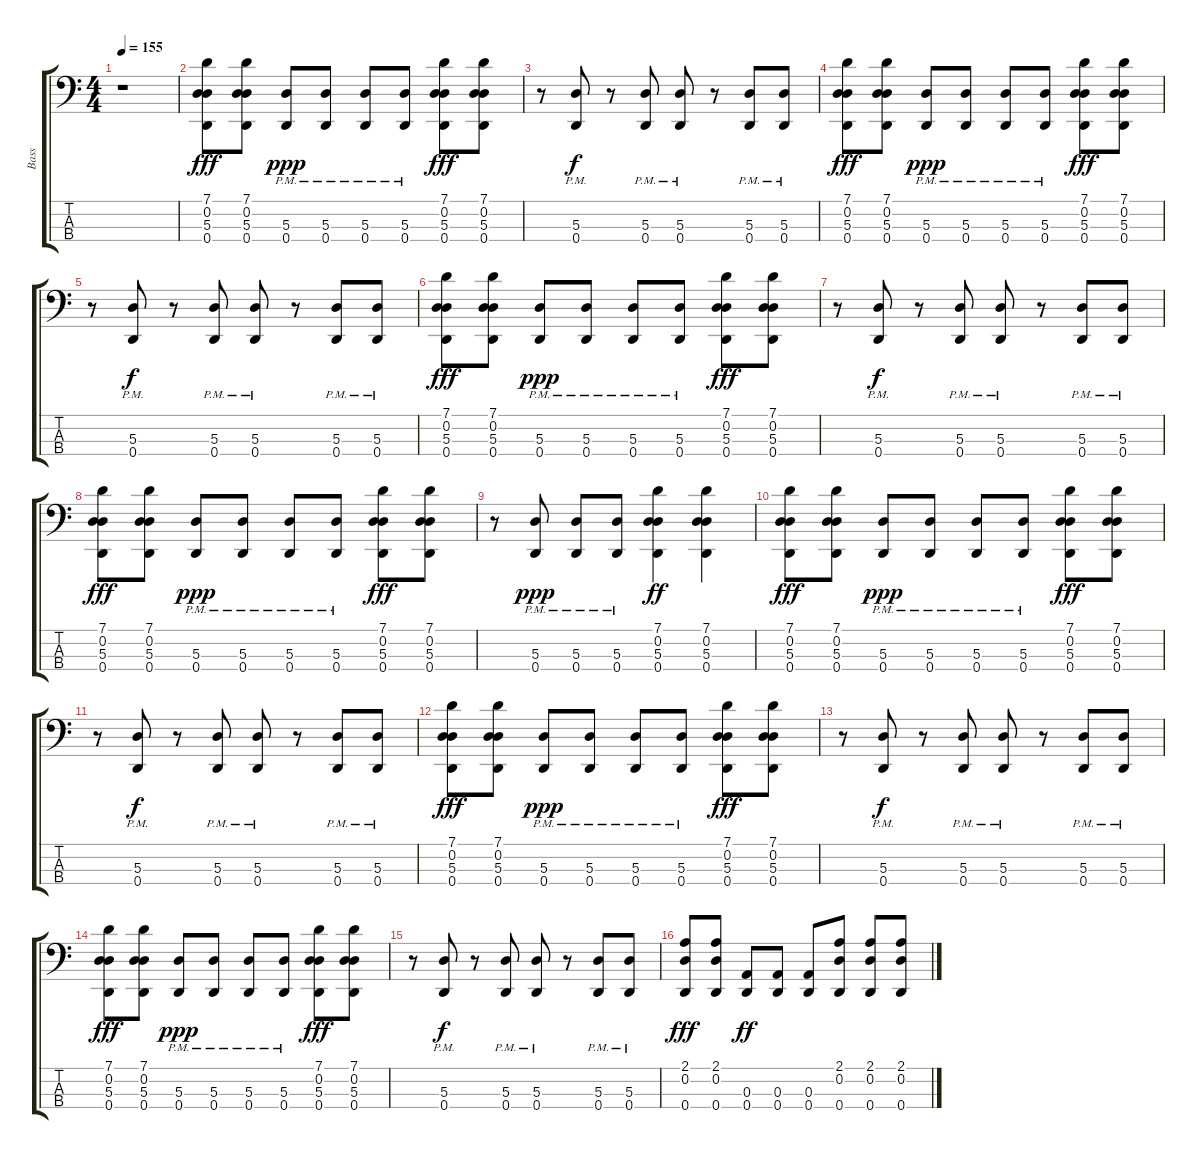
\track ("Bass                " "Bass      ") {instrument electricbasspick}
\staff {score tabs}
\tuning (G2 D2 A1 D1) {hide}
\ts (4 4)
\tempo 155
\clef f4
\ks c
r.1{dy fff instrument electricbasspick} |
(7.1 0.2 5.3 0.4).8 (7.1 0.2 5.3 0.4).8 (5.3{pm} 0.4{pm}).8{dy ppp} (5.3{pm} 0.4{pm}).8 (5.3{pm} 0.4{pm}).8 (5.3{pm} 0.4{pm}).8 (7.1 0.2 5.3 0.4).8{dy fff} (7.1 0.2 5.3 0.4).8 |
r.8 (5.3{pm} 0.4{pm}).8{dy f} r.8 (5.3{pm} 0.4{pm}).8 (5.3{pm} 0.4{pm}).8 r.8 (5.3{pm} 0.4{pm}).8 (5.3{pm} 0.4{pm}).8 |
(7.1 0.2 5.3 0.4).8{dy fff} (7.1 0.2 5.3 0.4).8 (5.3{pm} 0.4{pm}).8{dy ppp} (5.3{pm} 0.4{pm}).8 (5.3{pm} 0.4{pm}).8 (5.3{pm} 0.4{pm}).8 (7.1 0.2 5.3 0.4).8{dy fff} (7.1 0.2 5.3 0.4).8 |
r.8 (5.3{pm} 0.4{pm}).8{dy f} r.8 (5.3{pm} 0.4{pm}).8 (5.3{pm} 0.4{pm}).8 r.8 (5.3{pm} 0.4{pm}).8 (5.3{pm} 0.4{pm}).8 |
(7.1 0.2 5.3 0.4).8{dy fff} (7.1 0.2 5.3 0.4).8 (5.3{pm} 0.4{pm}).8{dy ppp} (5.3{pm} 0.4{pm}).8 (5.3{pm} 0.4{pm}).8 (5.3{pm} 0.4{pm}).8 (7.1 0.2 5.3 0.4).8{dy fff} (7.1 0.2 5.3 0.4).8 |
r.8 (5.3{pm} 0.4{pm}).8{dy f} r.8 (5.3{pm} 0.4{pm}).8 (5.3{pm} 0.4{pm}).8 r.8 (5.3{pm} 0.4{pm}).8 (5.3{pm} 0.4{pm}).8 |
(7.1 0.2 5.3 0.4).8{dy fff} (7.1 0.2 5.3 0.4).8 (5.3{pm} 0.4{pm}).8{dy ppp} (5.3{pm} 0.4{pm}).8 (5.3{pm} 0.4{pm}).8 (5.3{pm} 0.4{pm}).8 (7.1 0.2 5.3 0.4).8{dy fff} (7.1 0.2 5.3 0.4).8 |
r.8 (5.3{pm} 0.4{pm}).8{dy ppp} (5.3{pm} 0.4{pm}).8 (5.3{pm} 0.4{pm}).8 (7.1 0.2 5.3 0.4).4{dy ff} (7.1 0.2 5.3 0.4).4 |
(7.1 0.2 5.3 0.4).8{dy fff} (7.1 0.2 5.3 0.4).8 (5.3{pm} 0.4{pm}).8{dy ppp} (5.3{pm} 0.4{pm}).8 (5.3{pm} 0.4{pm}).8 (5.3{pm} 0.4{pm}).8 (7.1 0.2 5.3 0.4).8{dy fff} (7.1 0.2 5.3 0.4).8 |
r.8 (5.3{pm} 0.4{pm}).8{dy f} r.8 (5.3{pm} 0.4{pm}).8 (5.3{pm} 0.4{pm}).8 r.8 (5.3{pm} 0.4{pm}).8 (5.3{pm} 0.4{pm}).8 |
(7.1 0.2 5.3 0.4).8{dy fff} (7.1 0.2 5.3 0.4).8 (5.3{pm} 0.4{pm}).8{dy ppp} (5.3{pm} 0.4{pm}).8 (5.3{pm} 0.4{pm}).8 (5.3{pm} 0.4{pm}).8 (7.1 0.2 5.3 0.4).8{dy fff} (7.1 0.2 5.3 0.4).8 |
r.8 (5.3{pm} 0.4{pm}).8{dy f} r.8 (5.3{pm} 0.4{pm}).8 (5.3{pm} 0.4{pm}).8 r.8 (5.3{pm} 0.4{pm}).8 (5.3{pm} 0.4{pm}).8 |
(7.1 0.2 5.3 0.4).8{dy fff} (7.1 0.2 5.3 0.4).8 (5.3{pm} 0.4{pm}).8{dy ppp} (5.3{pm} 0.4{pm}).8 (5.3{pm} 0.4{pm}).8 (5.3{pm} 0.4{pm}).8 (7.1 0.2 5.3 0.4).8{dy fff} (7.1 0.2 5.3 0.4).8 |
r.8 (5.3{pm} 0.4{pm}).8{dy f} r.8 (5.3{pm} 0.4{pm}).8 (5.3{pm} 0.4{pm}).8 r.8 (5.3{pm} 0.4{pm}).8 (5.3{pm} 0.4{pm}).8 |
(2.1 0.2 0.4).8{dy fff} (2.1 0.2 0.4).8 (0.3 0.4).8{dy ff} (0.3 0.4).8 (0.3 0.4).8 (2.1 0.2 0.4).8 (2.1 0.2 0.4).8 (2.1 0.2 0.4).8
